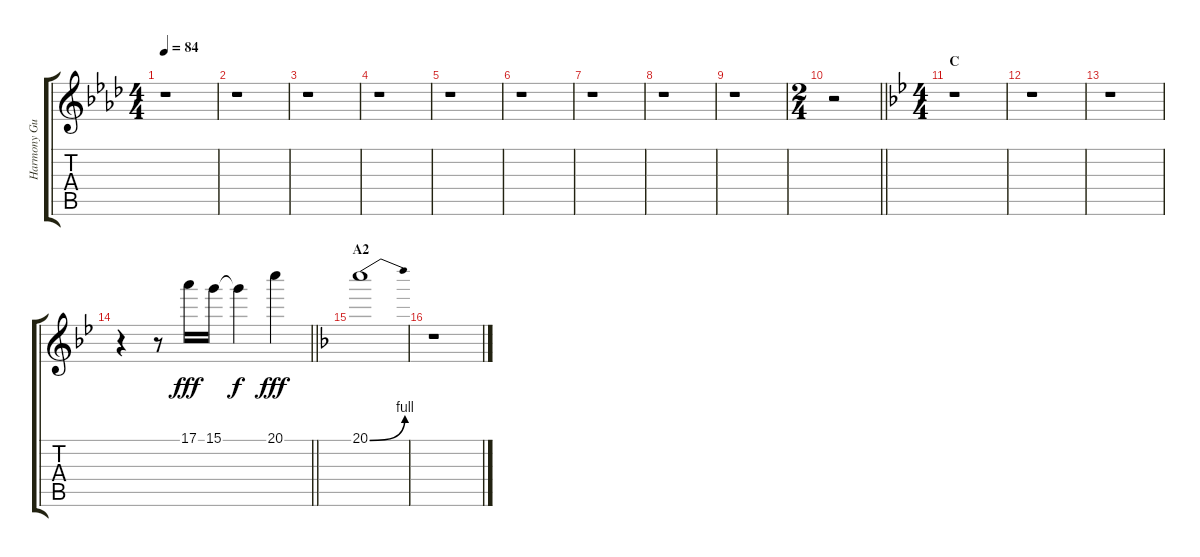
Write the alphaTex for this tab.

\track ("Harmony Guitar 5" "Harmony Gu") {instrument distortionguitar}
\staff {score tabs}
\tuning (E4 B3 G3 D3 A2 E2) {hide}
\ts (4 4)
\tempo 84
\clef g2
\ks ab
r.1{dy fff} |
r.1 |
r.1 |
r.1 |
r.1 |
r.1 |
r.1 |
r.1 |
r.1 |
\ts (2 4)
\barLineRight lightlight
r.2 |
\ts (4 4)
\section ("" "C")
\ks bb
r.1 |
r.1{volume 13} |
r.1 |
\barLineRight lightlight
r.4 r.8 17.1.16 15.1.16 15.1{t}.4{dy f} 20.1.4{dy fff} |
\section ("" "A2")
\ks f
20.1{be (bend 0 0 60 4)}.1{volume 0} |
r.1
